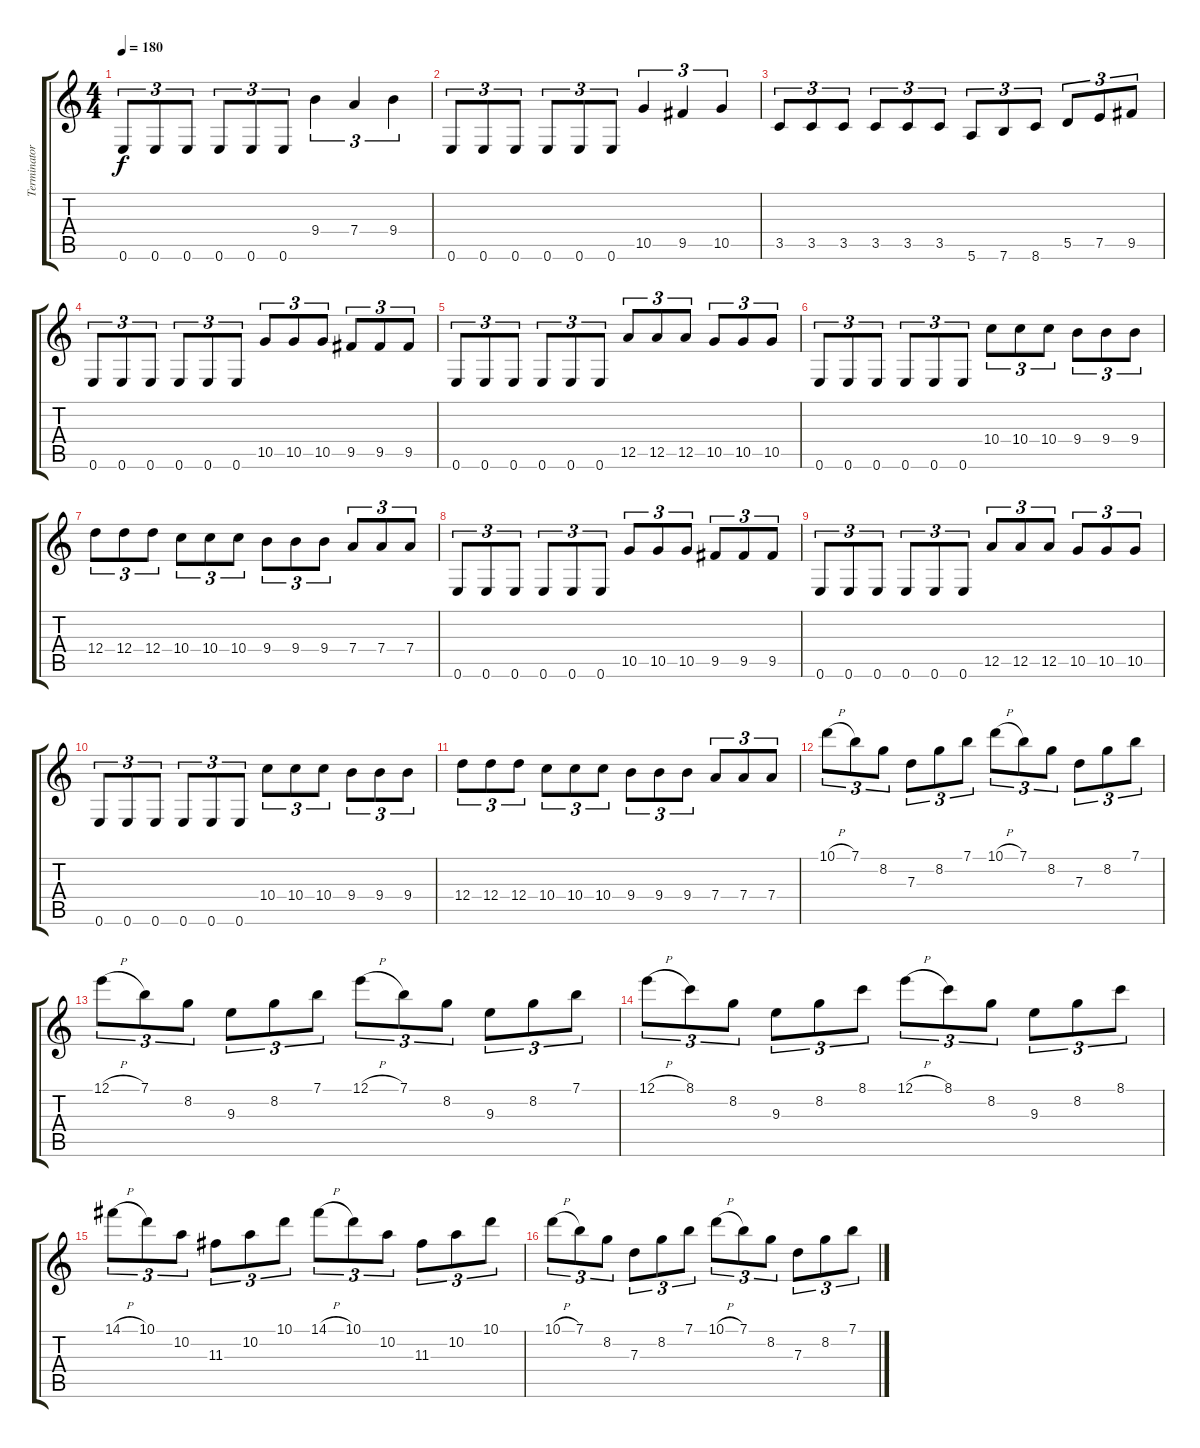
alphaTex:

\track ("Terminator" "Terminator") {instrument distortionguitar}
\staff {score tabs}
\tuning (E4 B3 G3 D3 A2 E2) {hide}
\ts (4 4)
\tempo 180
\clef g2
\ks c
0.6.8{tu (3 2) dy f} 0.6.8{tu (3 2)} 0.6.8{tu (3 2)} 0.6.8{tu (3 2)} 0.6.8{tu (3 2)} 0.6.8{tu (3 2)} 9.4.4{tu (3 2)} 7.4.4{tu (3 2)} 9.4.4{tu (3 2)} |
0.6.8{tu (3 2)} 0.6.8{tu (3 2)} 0.6.8{tu (3 2)} 0.6.8{tu (3 2)} 0.6.8{tu (3 2)} 0.6.8{tu (3 2)} 10.5.4{tu (3 2)} 9.5.4{tu (3 2)} 10.5.4{tu (3 2)} |
3.5.8{tu (3 2)} 3.5.8{tu (3 2)} 3.5.8{tu (3 2)} 3.5.8{tu (3 2)} 3.5.8{tu (3 2)} 3.5.8{tu (3 2)} 5.6.8{tu (3 2)} 7.6.8{tu (3 2)} 8.6.8{tu (3 2)} 5.5.8{tu (3 2)} 7.5.8{tu (3 2)} 9.5.8{tu (3 2)} |
0.6.8{tu (3 2)} 0.6.8{tu (3 2)} 0.6.8{tu (3 2)} 0.6.8{tu (3 2)} 0.6.8{tu (3 2)} 0.6.8{tu (3 2)} 10.5.8{tu (3 2)} 10.5.8{tu (3 2)} 10.5.8{tu (3 2)} 9.5.8{tu (3 2)} 9.5.8{tu (3 2)} 9.5.8{tu (3 2)} |
0.6.8{tu (3 2)} 0.6.8{tu (3 2)} 0.6.8{tu (3 2)} 0.6.8{tu (3 2)} 0.6.8{tu (3 2)} 0.6.8{tu (3 2)} 12.5.8{tu (3 2)} 12.5.8{tu (3 2)} 12.5.8{tu (3 2)} 10.5.8{tu (3 2)} 10.5.8{tu (3 2)} 10.5.8{tu (3 2)} |
0.6.8{tu (3 2)} 0.6.8{tu (3 2)} 0.6.8{tu (3 2)} 0.6.8{tu (3 2)} 0.6.8{tu (3 2)} 0.6.8{tu (3 2)} 10.4.8{tu (3 2)} 10.4.8{tu (3 2)} 10.4.8{tu (3 2)} 9.4.8{tu (3 2)} 9.4.8{tu (3 2)} 9.4.8{tu (3 2)} |
12.4.8{tu (3 2)} 12.4.8{tu (3 2)} 12.4.8{tu (3 2)} 10.4.8{tu (3 2)} 10.4.8{tu (3 2)} 10.4.8{tu (3 2)} 9.4.8{tu (3 2)} 9.4.8{tu (3 2)} 9.4.8{tu (3 2)} 7.4.8{tu (3 2)} 7.4.8{tu (3 2)} 7.4.8{tu (3 2)} |
0.6.8{tu (3 2)} 0.6.8{tu (3 2)} 0.6.8{tu (3 2)} 0.6.8{tu (3 2)} 0.6.8{tu (3 2)} 0.6.8{tu (3 2)} 10.5.8{tu (3 2)} 10.5.8{tu (3 2)} 10.5.8{tu (3 2)} 9.5.8{tu (3 2)} 9.5.8{tu (3 2)} 9.5.8{tu (3 2)} |
0.6.8{tu (3 2)} 0.6.8{tu (3 2)} 0.6.8{tu (3 2)} 0.6.8{tu (3 2)} 0.6.8{tu (3 2)} 0.6.8{tu (3 2)} 12.5.8{tu (3 2)} 12.5.8{tu (3 2)} 12.5.8{tu (3 2)} 10.5.8{tu (3 2)} 10.5.8{tu (3 2)} 10.5.8{tu (3 2)} |
0.6.8{tu (3 2)} 0.6.8{tu (3 2)} 0.6.8{tu (3 2)} 0.6.8{tu (3 2)} 0.6.8{tu (3 2)} 0.6.8{tu (3 2)} 10.4.8{tu (3 2)} 10.4.8{tu (3 2)} 10.4.8{tu (3 2)} 9.4.8{tu (3 2)} 9.4.8{tu (3 2)} 9.4.8{tu (3 2)} |
12.4.8{tu (3 2)} 12.4.8{tu (3 2)} 12.4.8{tu (3 2)} 10.4.8{tu (3 2)} 10.4.8{tu (3 2)} 10.4.8{tu (3 2)} 9.4.8{tu (3 2)} 9.4.8{tu (3 2)} 9.4.8{tu (3 2)} 7.4.8{tu (3 2)} 7.4.8{tu (3 2)} 7.4.8{tu (3 2)} |
10.1{h}.8{tu (3 2)} 7.1.8{tu (3 2)} 8.2.8{tu (3 2)} 7.3.8{tu (3 2)} 8.2.8{tu (3 2)} 7.1.8{tu (3 2)} 10.1{h}.8{tu (3 2)} 7.1.8{tu (3 2)} 8.2.8{tu (3 2)} 7.3.8{tu (3 2)} 8.2.8{tu (3 2)} 7.1.8{tu (3 2)} |
12.1{h}.8{tu (3 2)} 7.1.8{tu (3 2)} 8.2.8{tu (3 2)} 9.3.8{tu (3 2)} 8.2.8{tu (3 2)} 7.1.8{tu (3 2)} 12.1{h}.8{tu (3 2)} 7.1.8{tu (3 2)} 8.2.8{tu (3 2)} 9.3.8{tu (3 2)} 8.2.8{tu (3 2)} 7.1.8{tu (3 2)} |
12.1{h}.8{tu (3 2)} 8.1.8{tu (3 2)} 8.2.8{tu (3 2)} 9.3.8{tu (3 2)} 8.2.8{tu (3 2)} 8.1.8{tu (3 2)} 12.1{h}.8{tu (3 2)} 8.1.8{tu (3 2)} 8.2.8{tu (3 2)} 9.3.8{tu (3 2)} 8.2.8{tu (3 2)} 8.1.8{tu (3 2)} |
14.1{h}.8{tu (3 2)} 10.1.8{tu (3 2)} 10.2.8{tu (3 2)} 11.3.8{tu (3 2)} 10.2.8{tu (3 2)} 10.1.8{tu (3 2)} 14.1{h}.8{tu (3 2)} 10.1.8{tu (3 2)} 10.2.8{tu (3 2)} 11.3.8{tu (3 2)} 10.2.8{tu (3 2)} 10.1.8{tu (3 2)} |
10.1{h}.8{tu (3 2)} 7.1.8{tu (3 2)} 8.2.8{tu (3 2)} 7.3.8{tu (3 2)} 8.2.8{tu (3 2)} 7.1.8{tu (3 2)} 10.1{h}.8{tu (3 2)} 7.1.8{tu (3 2)} 8.2.8{tu (3 2)} 7.3.8{tu (3 2)} 8.2.8{tu (3 2)} 7.1.8{tu (3 2)}
